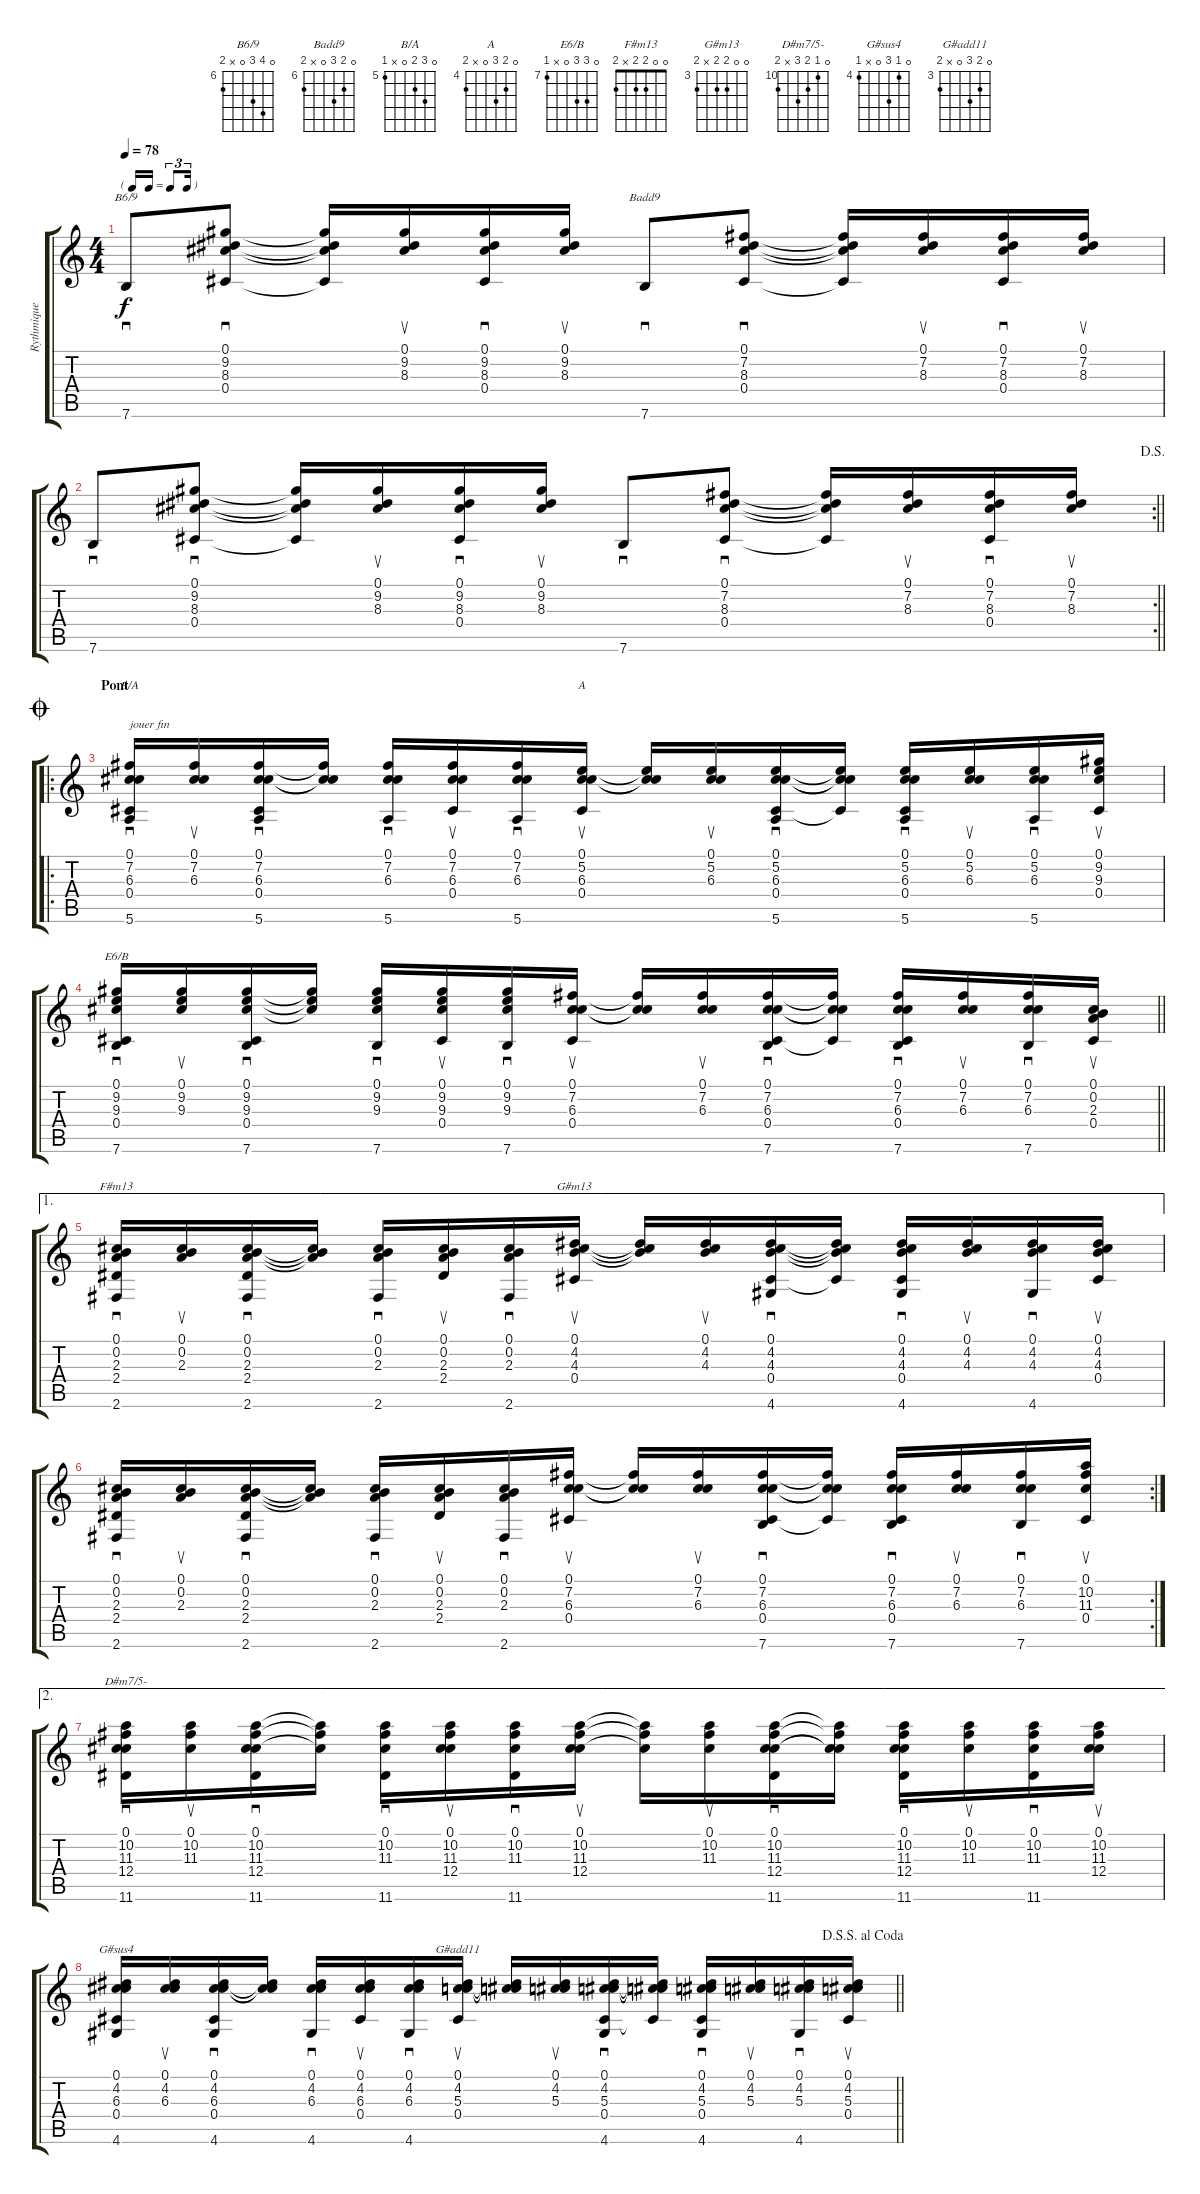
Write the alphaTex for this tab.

\track ("Rythmique" "Rythmique") {instrument acousticguitarsteel}
\staff {score tabs}
\tuning (Db4 B3 G3 Db3 A2 E2) {hide}
\chord ("B6/9" 0 9 8 0 x 7) {firstfret 6}
\chord ("Badd9" 0 7 8 0 x 7) {firstfret 6}
\chord ("B/A" 0 7 6 0 x 5) {firstfret 5}
\chord ("A" 0 5 6 0 x 5) {firstfret 4}
\chord ("E6/B" 0 9 9 0 x 7) {firstfret 7}
\chord ("F#m13" 0 0 2 2 x 2)
\chord ("G#m13" 0 0 4 4 x 4) {firstfret 3}
\chord ("D#m7/5-" 0 10 11 12 x 11) {firstfret 10}
\chord ("G#sus4" 0 4 6 0 x 4) {firstfret 4}
\chord ("G#add11" 0 4 5 0 x 4) {firstfret 3}
\ts (4 4)
\tf triplet16th
\tempo 78
\clef g2
\ks c
7.6.8{sd ch "B6/9" dy f} (0.1 9.2 8.3 0.4).8{sd} (0.1{t} 9.2{t} 8.3{t} 0.4{t}).16 (0.1 9.2 8.3).16{su} (0.1 9.2 8.3 0.4).16{sd} (0.1 9.2 8.3).16{su} 7.6.8{sd ch "Badd9"} (0.1 7.2 8.3 0.4).8{sd} (0.1{t} 7.2{t} 8.3{t} 0.4{t}).16 (0.1 7.2 8.3).16{su} (0.1 7.2 8.3 0.4).16{sd} (0.1 7.2 8.3).16{su} |
\rc 2
\jump dalsegno
\barLineRight lightlight
7.6.8{sd} (0.1 9.2 8.3 0.4).8{sd} (0.1{t} 9.2{t} 8.3{t} 0.4{t}).16 (0.1 9.2 8.3).16{su} (0.1 9.2 8.3 0.4).16{sd} (0.1 9.2 8.3).16{su} 7.6.8{sd} (0.1 7.2 8.3 0.4).8{sd} (0.1{t} 7.2{t} 8.3{t} 0.4{t}).16 (0.1 7.2 8.3).16{su} (0.1 7.2 8.3 0.4).16{sd} (0.1 7.2 8.3).16{su} |
\ro
\section ("" "Pont")
\jump coda
(0.1 7.2 6.3 0.4 5.6).16{sd ch "B/A" txt "jouer fin"} (0.1 7.2 6.3).16{su} (0.1 7.2 6.3 0.4 5.6).16{sd} (0.1{t} 7.2{t} 6.3{t}).16 (0.1 7.2 6.3 5.6).16{sd} (0.1 7.2 6.3 0.4).16{su} (0.1 7.2 6.3 5.6).16{sd} (0.1 5.2 6.3 0.4).16{su ch "A"} (0.1{t} 5.2{t} 6.3{t}).16 (0.1 5.2 6.3).16{su} (0.1 5.2 6.3 0.4 5.6).16{sd} (0.1{t} 5.2{t} 6.3{t} 0.4{t}).16 (0.1 5.2 6.3 0.4 5.6).16{sd} (0.1 5.2 6.3).16{su} (0.1 5.2 6.3 5.6).16{sd} (0.1 9.2 9.3 0.4).16{su} |
\barLineRight lightlight
(0.1 9.2 9.3 0.4 7.6).16{sd ch "E6/B"} (0.1 9.2 9.3).16{su} (0.1 9.2 9.3 0.4 7.6).16{sd} (0.1{t} 9.2{t} 9.3{t}).16 (0.1 9.2 9.3 7.6).16{sd} (0.1 9.2 9.3 0.4).16{su} (0.1 9.2 9.3 7.6).16{sd} (0.1 7.2 6.3 0.4).16{su} (0.1{t} 7.2{t} 6.3{t}).16 (0.1 7.2 6.3).16{su} (0.1 7.2 6.3 0.4 7.6).16{sd} (0.1{t} 7.2{t} 6.3{t} 0.4{t}).16 (0.1 7.2 6.3 0.4 7.6).16{sd} (0.1 7.2 6.3).16{su} (0.1 7.2 6.3 7.6).16{sd} (0.1 0.2 2.3 0.4).16{su} |
\ae 1
(0.1 0.2 2.3 2.4 2.6).16{sd ch "F#m13"} (0.1 0.2 2.3).16{su} (0.1 0.2 2.3 2.4 2.6).16{sd} (0.1{t} 0.2{t} 2.3{t}).16 (0.1 0.2 2.3 2.6).16{sd} (0.1 0.2 2.3 2.4).16{su} (0.1 0.2 2.3 2.6).16{sd} (0.1 4.2 4.3 0.4).16{su ch "G#m13"} (0.1{t} 4.2{t} 4.3{t}).16 (0.1 4.2 4.3).16{su} (0.1 4.2 4.3 0.4 4.6).16{sd} (0.1{t} 4.2{t} 4.3{t} 0.4{t}).16 (0.1 4.2 4.3 0.4 4.6).16{sd} (0.1 4.2 4.3).16{su} (0.1 4.2 4.3 4.6).16{sd} (0.1 4.2 4.3 0.4).16{su} |
\rc 2
(0.1 0.2 2.3 2.4 2.6).16{sd} (0.1 0.2 2.3).16{su} (0.1 0.2 2.3 2.4 2.6).16{sd} (0.1{t} 0.2{t} 2.3{t}).16 (0.1 0.2 2.3 2.6).16{sd} (0.1 0.2 2.3 2.4).16{su} (0.1 0.2 2.3 2.6).16{sd} (0.1 7.2 6.3 0.4).16{su} (0.1{t} 7.2{t} 6.3{t}).16 (0.1 7.2 6.3).16{su} (0.1 7.2 6.3 0.4 7.6).16{sd} (0.1{t} 7.2{t} 6.3{t} 0.4{t}).16 (0.1 7.2 6.3 0.4 7.6).16{sd} (0.1 7.2 6.3).16{su} (0.1 7.2 6.3 7.6).16{sd} (0.1 10.2 11.3 0.4).16{su} |
\ae 2
(0.1 10.2 11.3 12.4 11.6).16{sd ch "D#m7/5-"} (0.1 10.2 11.3).16{su} (0.1 10.2 11.3 12.4 11.6).16{sd} (0.1{t} 10.2{t} 11.3{t}).16 (0.1 10.2 11.3 11.6).16{sd} (0.1 10.2 11.3 12.4).16{su} (0.1 10.2 11.3 11.6).16{sd} (0.1 10.2 11.3 12.4).16{su} (0.1{t} 10.2{t} 11.3{t}).16 (0.1 10.2 11.3).16{su} (0.1 10.2 11.3 12.4 11.6).16{sd} (0.1{t} 10.2{t} 11.3{t} 12.4{t}).16 (0.1 10.2 11.3 12.4 11.6).16{sd} (0.1 10.2 11.3).16{su} (0.1 10.2 11.3 11.6).16{sd} (0.1 10.2 11.3 12.4).16{su} |
\jump dalsegnosegnoalcoda
\barLineRight lightlight
(0.1 4.2 6.3 0.4 4.6).16{ch "G#sus4"} (0.1 4.2 6.3).16{su} (0.1 4.2 6.3 0.4 4.6).16{sd} (0.1{t} 4.2{t} 6.3{t}).16 (0.1 4.2 6.3 4.6).16{sd} (0.1 4.2 6.3 0.4).16{su} (0.1 4.2 6.3 4.6).16{sd} (0.1 4.2 5.3 0.4).16{su ch "G#add11"} (0.1{t} 4.2{t} 5.3{t}).16 (0.1 4.2 5.3).16{su} (0.1 4.2 5.3 0.4 4.6).16{sd} (0.1{t} 4.2{t} 5.3{t} 0.4{t}).16 (0.1 4.2 5.3 0.4 4.6).16{sd} (0.1 4.2 5.3).16{su} (0.1 4.2 5.3 4.6).16{sd} (0.1 4.2 5.3 0.4).16{su}
